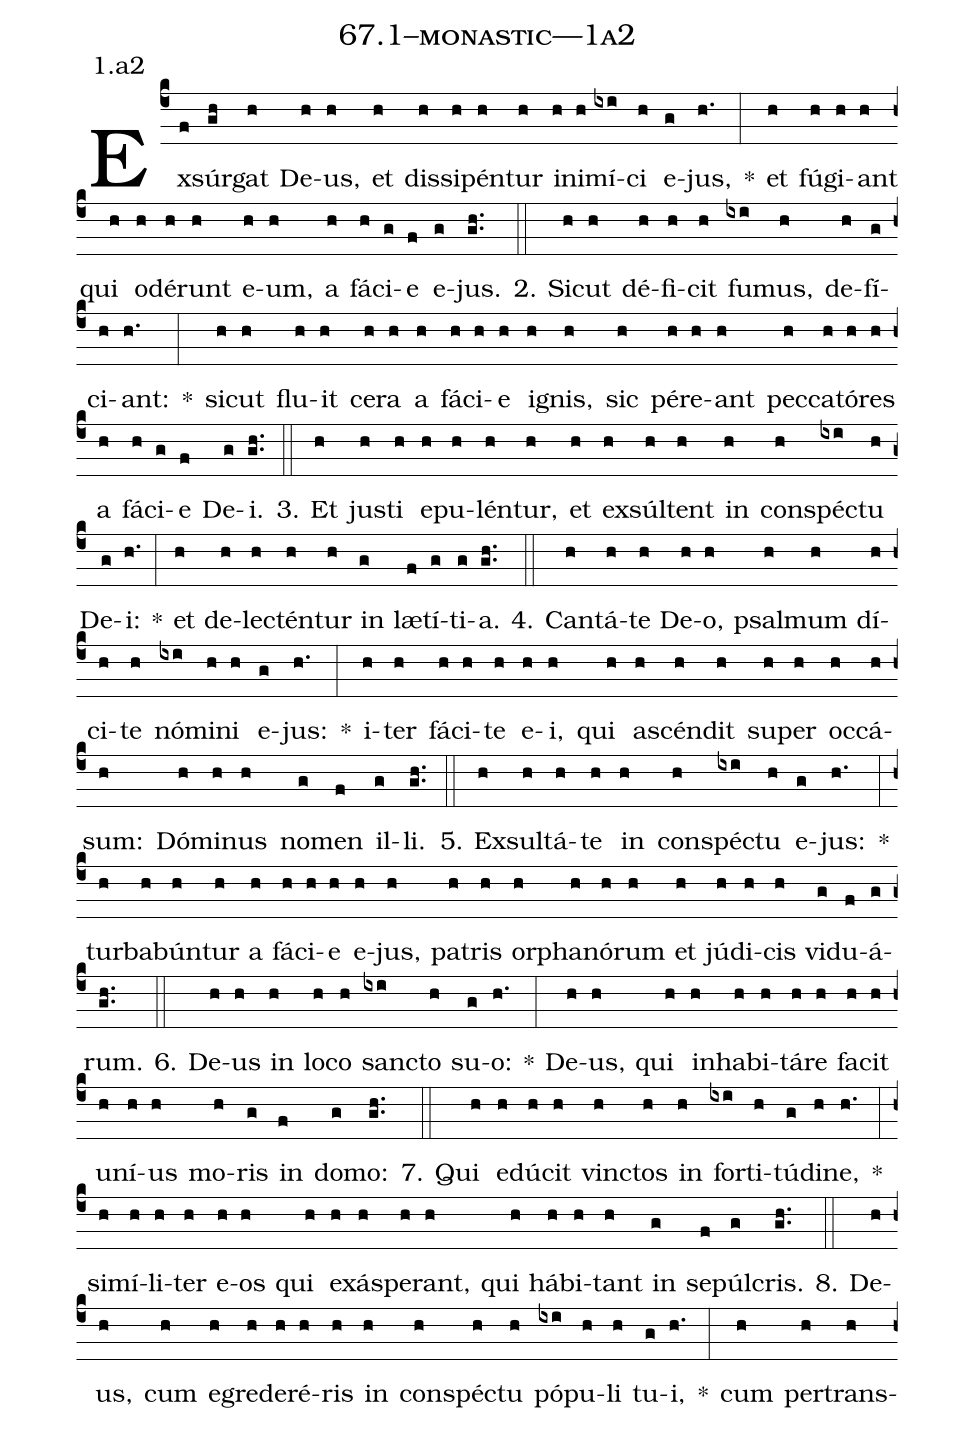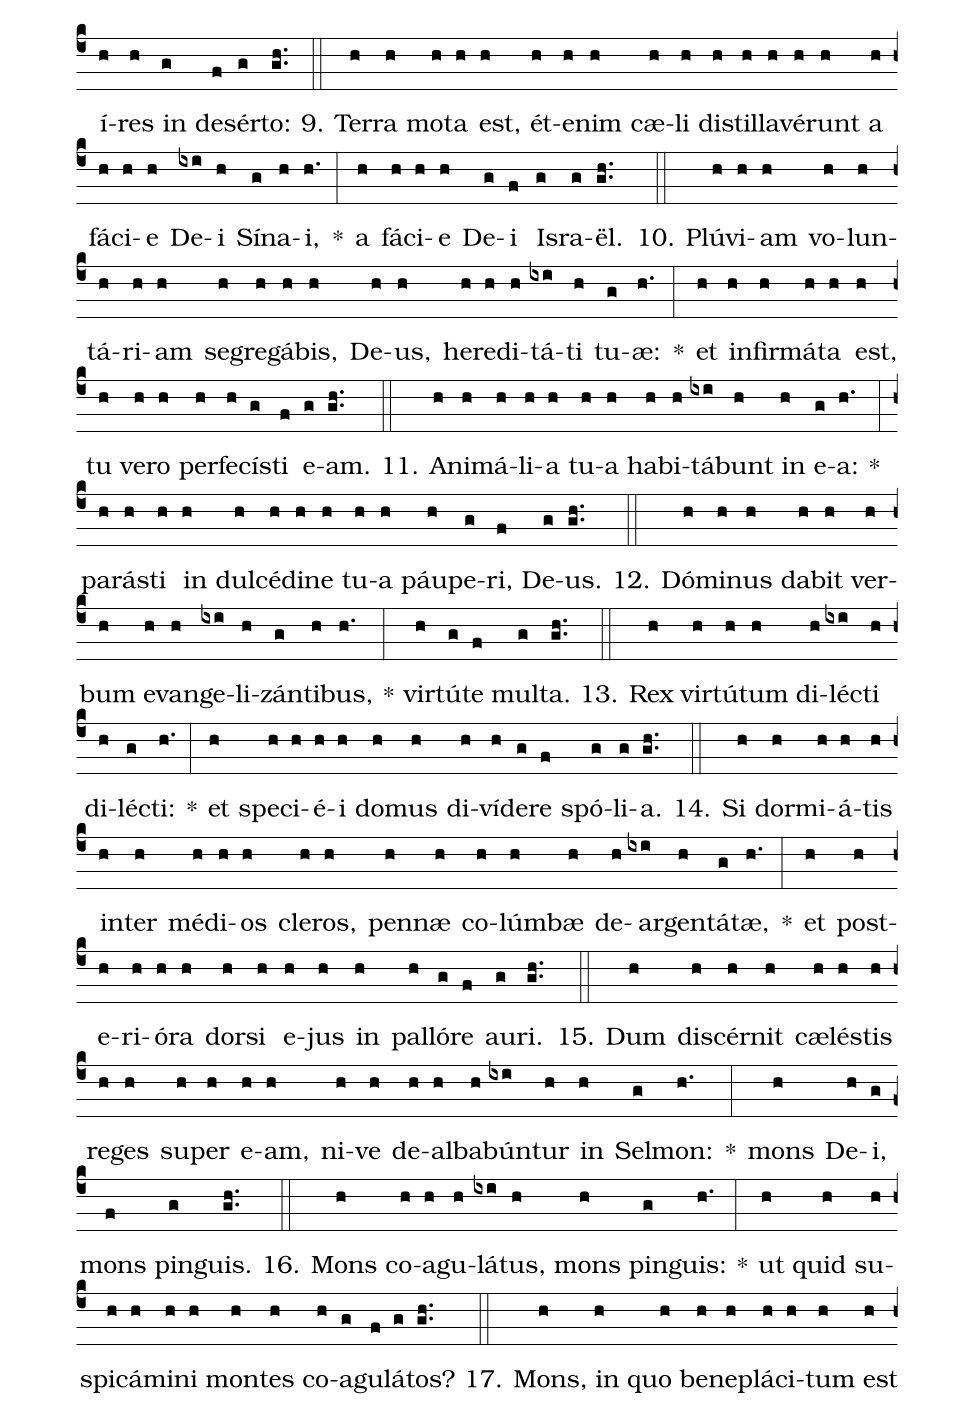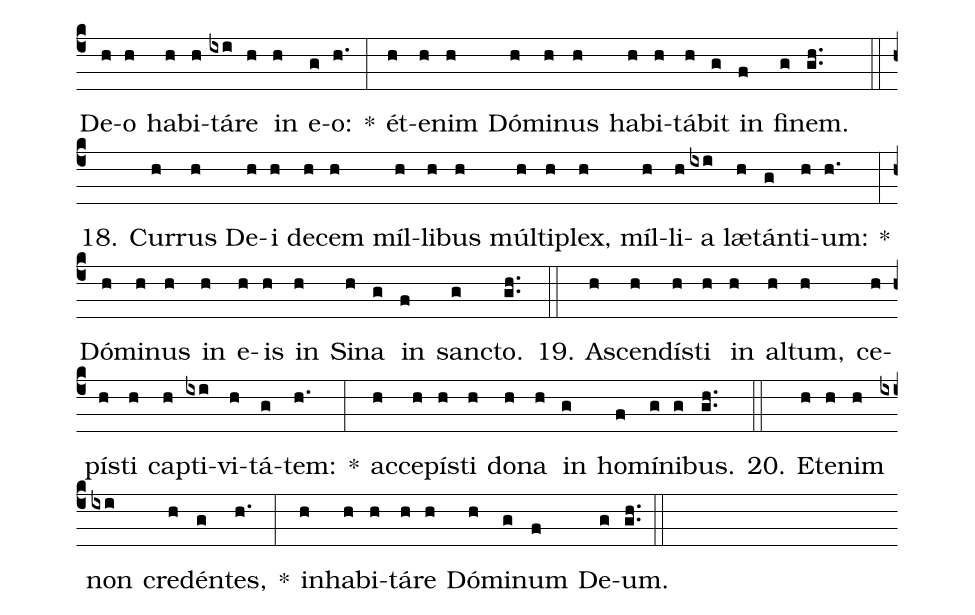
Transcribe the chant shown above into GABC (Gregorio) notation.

name: 67.1--monastic---1a2;
annotation: 1.a2;
%%
(c4)Ex(f)súr(gh)gat(h) De(h)us,(h) et(h) dis(h)si(h)pén(h)tur(h) in(h)i(h)mí(ixi)ci(h) e(g)jus,(h.) *(:) et(h) fú(h)gi(h)ant(h) qui(h) o(h)dé(h)runt(h) e(h)um,(h) a(h) fá(h)ci(g)e(f) e(g)jus.(gh..) (::)
2. Sic(h)ut(h) dé(h)fi(h)cit(h) fu(ixi)mus,(h) de(h)fí(g)ci(h)ant:(h.) *(:) sic(h)ut(h) flu(h)it(h) ce(h)ra(h) a(h) fá(h)ci(h)e(h) i(h)gnis,(h) sic(h) pér(h)e(h)ant(h) pec(h)ca(h)tó(h)res(h) a(h) fá(h)ci(g)e(f) De(g)i.(gh..) (::)
3. Et(h) jus(h)ti(h) e(h)pu(h)lén(h)tur,(h) et(h) ex(h)súl(h)tent(h) in(h) con(h)spéc(ixi)tu(h) De(g)i:(h.) *(:) et(h) de(h)lec(h)tén(h)tur(h) in(g) læ(f)tí(g)ti(g)a.(gh..) (::)
4. Can(h)tá(h)te(h) De(h)o,(h) psal(h)mum(h) dí(h)ci(h)te(h) nó(ixi)mi(h)ni(h) e(g)jus:(h.) *(:) i(h)ter(h) fá(h)ci(h)te(h) e(h)i,(h) qui(h) a(h)scén(h)dit(h) su(h)per(h) oc(h)cá(h)sum:(h) Dó(h)mi(h)nus(h) no(g)men(f) il(g)li.(gh..) (::)
5. Ex(h)sul(h)tá(h)te(h) in(h) con(h)spéc(ixi)tu(h) e(g)jus:(h.) *(:) tur(h)ba(h)bún(h)tur(h) a(h) fá(h)ci(h)e(h) e(h)jus,(h) pa(h)tris(h) or(h)pha(h)nó(h)rum(h) et(h) jú(h)di(h)cis(h) vi(g)du(f)á(g)rum.(gh..) (::)
6. De(h)us(h) in(h) lo(h)co(h) sanc(ixi)to(h) su(g)o:(h.) *(:) De(h)us,(h) qui(h) in(h)ha(h)bi(h)tá(h)re(h) fa(h)cit(h) u(h)ní(h)us(h) mo(h)ris(g) in(f) do(g)mo:(gh..) (::)
7. Qui(h) e(h)dú(h)cit(h) vinc(h)tos(h) in(h) for(ixi)ti(h)tú(g)di(h)ne,(h.) *(:) si(h)mí(h)li(h)ter(h) e(h)os(h) qui(h) ex(h)ás(h)pe(h)rant,(h) qui(h) há(h)bi(h)tant(h) in(g) se(f)púl(g)cris.(gh..) (::)
8. De(h)us,(h) cum(h) e(h)gre(h)de(h)ré(h)ris(h) in(h) con(h)spéc(h)tu(h) pó(ixi)pu(h)li(h) tu(g)i,(h.) *(:) cum(h) per(h)trans(h)í(h)res(h) in(g) de(f)sér(g)to:(gh..) (::)
9. Ter(h)ra(h) mo(h)ta(h) est,(h) ét(h)e(h)nim(h) cæ(h)li(h) di(h)stil(h)la(h)vé(h)runt(h) a(h) fá(h)ci(h)e(h) De(ixi)i(h) Sí(g)na(h)i,(h.) *(:) a(h) fá(h)ci(h)e(h) De(g)i(f) Is(g)ra(g)ël.(gh..) (::)
10. Plú(h)vi(h)am(h) vo(h)lun(h)tá(h)ri(h)am(h) se(h)gre(h)gá(h)bis,(h) De(h)us,(h) he(h)re(h)di(h)tá(ixi)ti(h) tu(g)æ:(h.) *(:) et(h) in(h)fir(h)má(h)ta(h) est,(h) tu(h) ve(h)ro(h) per(h)fe(h)cís(g)ti(f) e(g)am.(gh..) (::)
11. A(h)ni(h)má(h)li(h)a(h) tu(h)a(h) ha(h)bi(h)tá(ixi)bunt(h) in(h) e(g)a:(h.) *(:) pa(h)rás(h)ti(h) in(h) dul(h)cé(h)di(h)ne(h) tu(h)a(h) páu(h)pe(g)ri,(f) De(g)us.(gh..) (::)
12. Dó(h)mi(h)nus(h) da(h)bit(h) ver(h)bum(h) e(h)van(h)ge(ixi)li(h)zán(g)ti(h)bus,(h.) *(:) vir(h)tú(g)te(f) mul(g)ta.(gh..) (::)
13. Rex(h) vir(h)tú(h)tum(h) di(h)léc(ixi)ti(h) di(h)léc(g)ti:(h.) *(:) et(h) spe(h)ci(h)é(h)i(h) do(h)mus(h) di(h)ví(h)de(g)re(f) spó(g)li(g)a.(gh..) (::)
14. Si(h) dor(h)mi(h)á(h)tis(h) in(h)ter(h) mé(h)di(h)os(h) cle(h)ros,(h) pen(h)næ(h) co(h)lúm(h)bæ(h) de(h)ar(ixi)gen(h)tá(g)tæ,(h.) *(:) et(h) post(h)e(h)ri(h)ó(h)ra(h) dor(h)si(h) e(h)jus(h) in(h) pal(h)ló(g)re(f) au(g)ri.(gh..) (::)
15. Dum(h) di(h)scér(h)nit(h) cæ(h)lés(h)tis(h) re(h)ges(h) su(h)per(h) e(h)am,(h) ni(h)ve(h) de(h)al(h)ba(h)bún(ixi)tur(h) in(h) Sel(g)mon:(h.) *(:) mons(h) De(h)i,(g) mons(f) pin(g)guis.(gh..) (::)
16. Mons(h) co(h)a(h)gu(h)lá(ixi)tus,(h) mons(h) pin(g)guis:(h.) *(:) ut(h) quid(h) su(h)spi(h)cá(h)mi(h)ni(h) mon(h)tes(h) co(h)a(g)gu(f)lá(g)tos?(gh..) (::)
17. Mons,(h) in(h) quo(h) be(h)ne(h)plá(h)ci(h)tum(h) est(h) De(h)o(h) ha(h)bi(h)tá(ixi)re(h) in(h) e(g)o:(h.) *(:) ét(h)e(h)nim(h) Dó(h)mi(h)nus(h) ha(h)bi(h)tá(h)bit(g) in(f) fi(g)nem.(gh..) (::)
18. Cur(h)rus(h) De(h)i(h) de(h)cem(h) míl(h)li(h)bus(h) múl(h)ti(h)plex,(h) míl(h)li(h)a(ixi) læ(h)tán(g)ti(h)um:(h.) *(:) Dó(h)mi(h)nus(h) in(h) e(h)is(h) in(h) Si(h)na(g) in(f) sanc(g)to.(gh..) (::)
19. A(h)scen(h)dís(h)ti(h) in(h) al(h)tum,(h) ce(h)pís(h)ti(h) cap(h)ti(ixi)vi(h)tá(g)tem:(h.) *(:) ac(h)ce(h)pís(h)ti(h) do(h)na(h) in(g) ho(f)mí(g)ni(g)bus.(gh..) (::)
20. Et(h)e(h)nim(h) non(ixi) cre(h)dén(g)tes,(h.) *(:) in(h)ha(h)bi(h)tá(h)re(h) Dó(h)mi(g)num(f) De(g)um.(gh..) (::)
